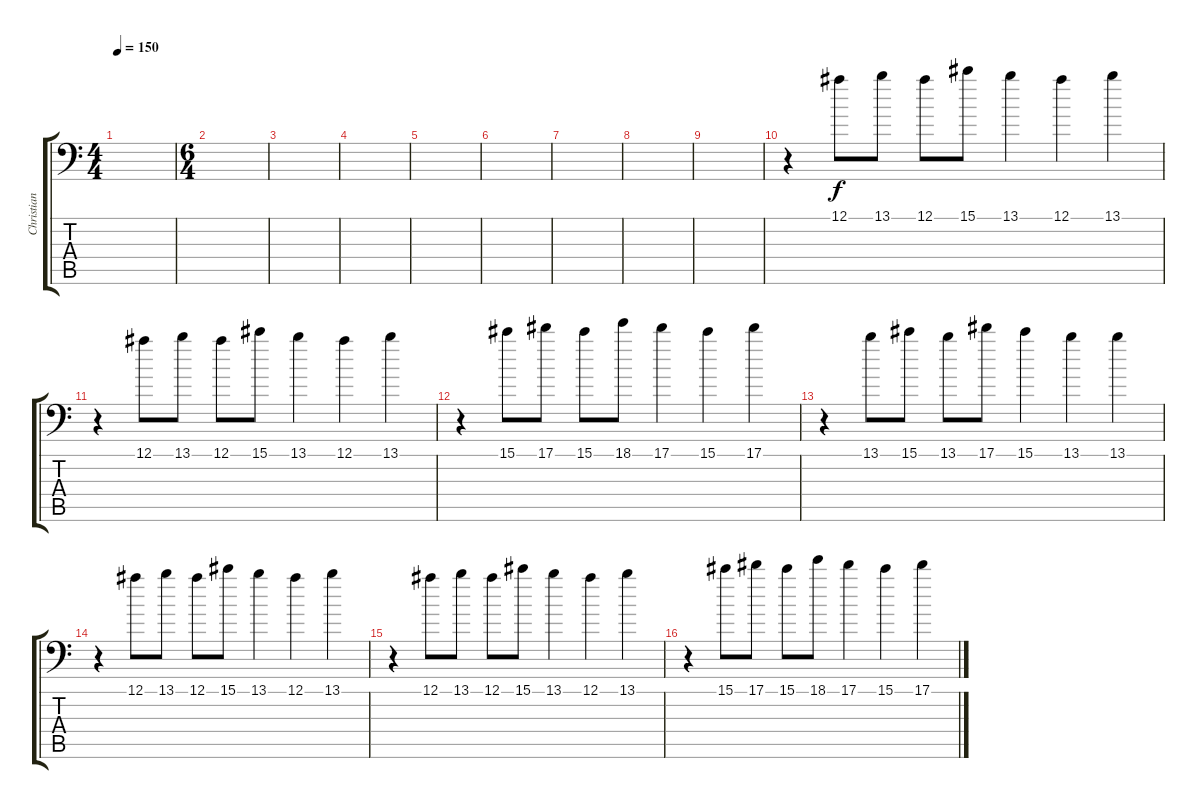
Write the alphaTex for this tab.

\track ("Christian Clean" "Christian ") {instrument electricguitarclean}
\staff {score tabs}
\tuning (Bb3 F3 Db3 Ab2 Eb2 Ab1) {hide}
\ts (4 4)
\tempo 150
\clef f4
\ks c
|
\ts (6 4)
|
|
|
|
|
|
|
|
r.4 12.1.8 13.1.8 12.1.8 15.1.8 13.1.4 12.1.4 13.1.4 |
r.4 12.1.8 13.1.8 12.1.8 15.1.8 13.1.4 12.1.4 13.1.4 |
r.4 15.1.8 17.1.8 15.1.8 18.1.8 17.1.4 15.1.4 17.1.4 |
r.4 13.1.8 15.1.8 13.1.8 17.1.8 15.1.4 13.1.4 13.1.4 |
r.4 12.1.8 13.1.8 12.1.8 15.1.8 13.1.4 12.1.4 13.1.4 |
r.4 12.1.8 13.1.8 12.1.8 15.1.8 13.1.4 12.1.4 13.1.4 |
r.4 15.1.8 17.1.8 15.1.8 18.1.8 17.1.4 15.1.4 17.1.4
